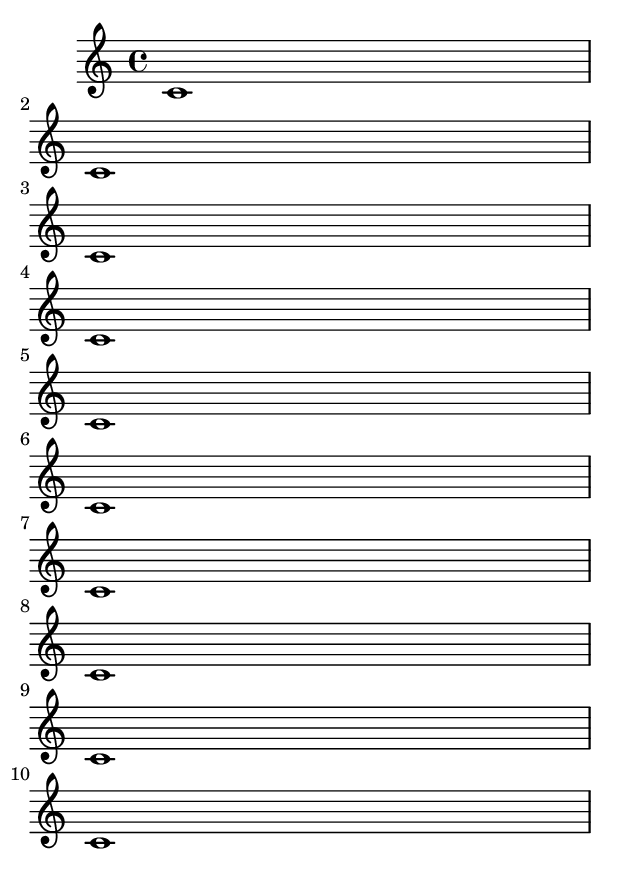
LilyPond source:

%% Generated by lilypond-book
%% Options: [exampleindent=10.16\mm,indent=0\mm,line-width=160\mm]
\include "lilypond-book-preamble.ly"


% ****************************************************************
% Start cut-&-pastable-section
% ****************************************************************

#(ly:set-option 'eps-box-padding 3.000000)



\paper {
  indent = 0\mm
  line-width = 160\mm
  % offset the left padding, also add 1mm as lilypond creates cropped
  % images with a little space on the right
  line-width = #(- line-width (* mm  3.000000) (* mm 1))
}

\layout {
  
}




% ****************************************************************
% ly snippet:
% ****************************************************************
\sourcefilename "/lilypond-2.23.82/input/regression/page-breaking-page-count3.ly"
\sourcefileline 0
\version "2.16.0"

\header {
  texidoc = "The number of pages in a score can be forced by setting
@code{page-count} in the (book-level) paper block. Even if there are
too many systems for that number of pages, we will squeeze them in."
}

#(set-default-paper-size "a6")

\book {
  \paper { page-count = 1}
  \score { { \repeat unfold 10 {c'1 \break} } }
}



% ****************************************************************
% end ly snippet
% ****************************************************************
